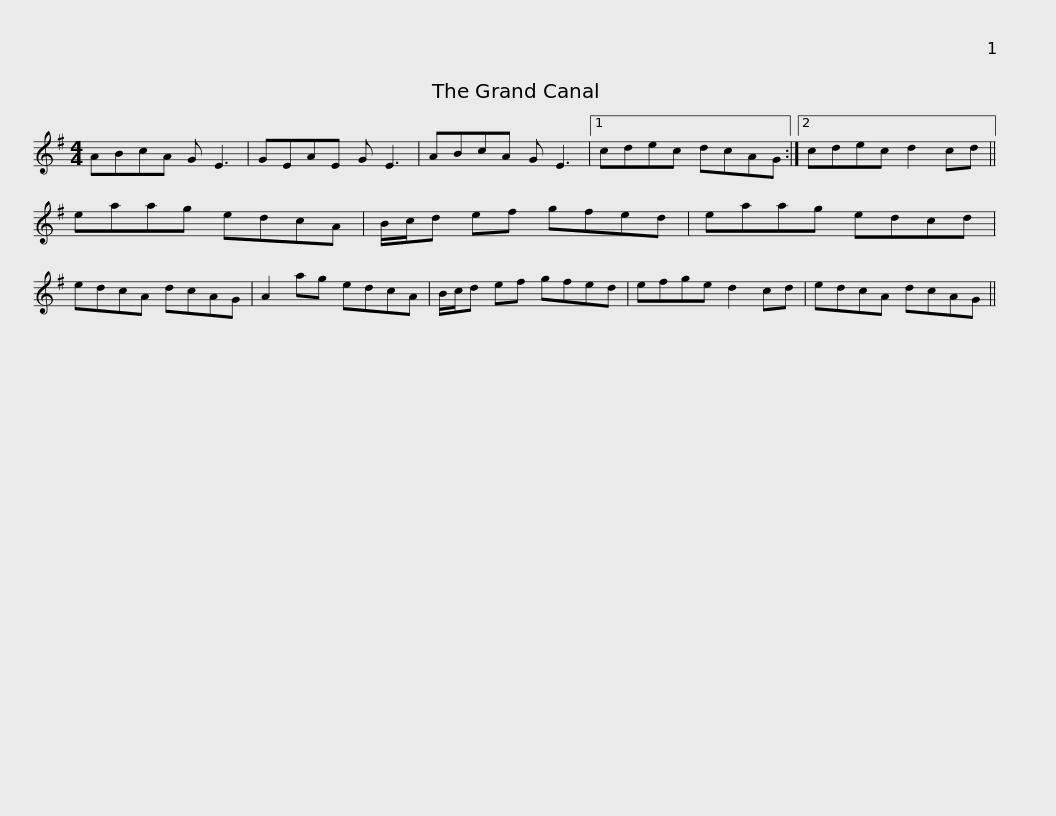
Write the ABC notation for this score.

X:1
L:1/8
M:4/4
I:linebreak $
K:G
V:1 treble
V:1
 ABcA G E3 | GEAE G E3 | ABcA G E3 |1 cdec dcAG :|2 cdec d2 cd ||$ %5
 eaag edcA | B/c/d ef gfed | eaag edcd | edcA dcAG | A2 ag edcA |$ %10
 B/c/d ef gfed | efge d2 cd | edcA dcAG || %13
